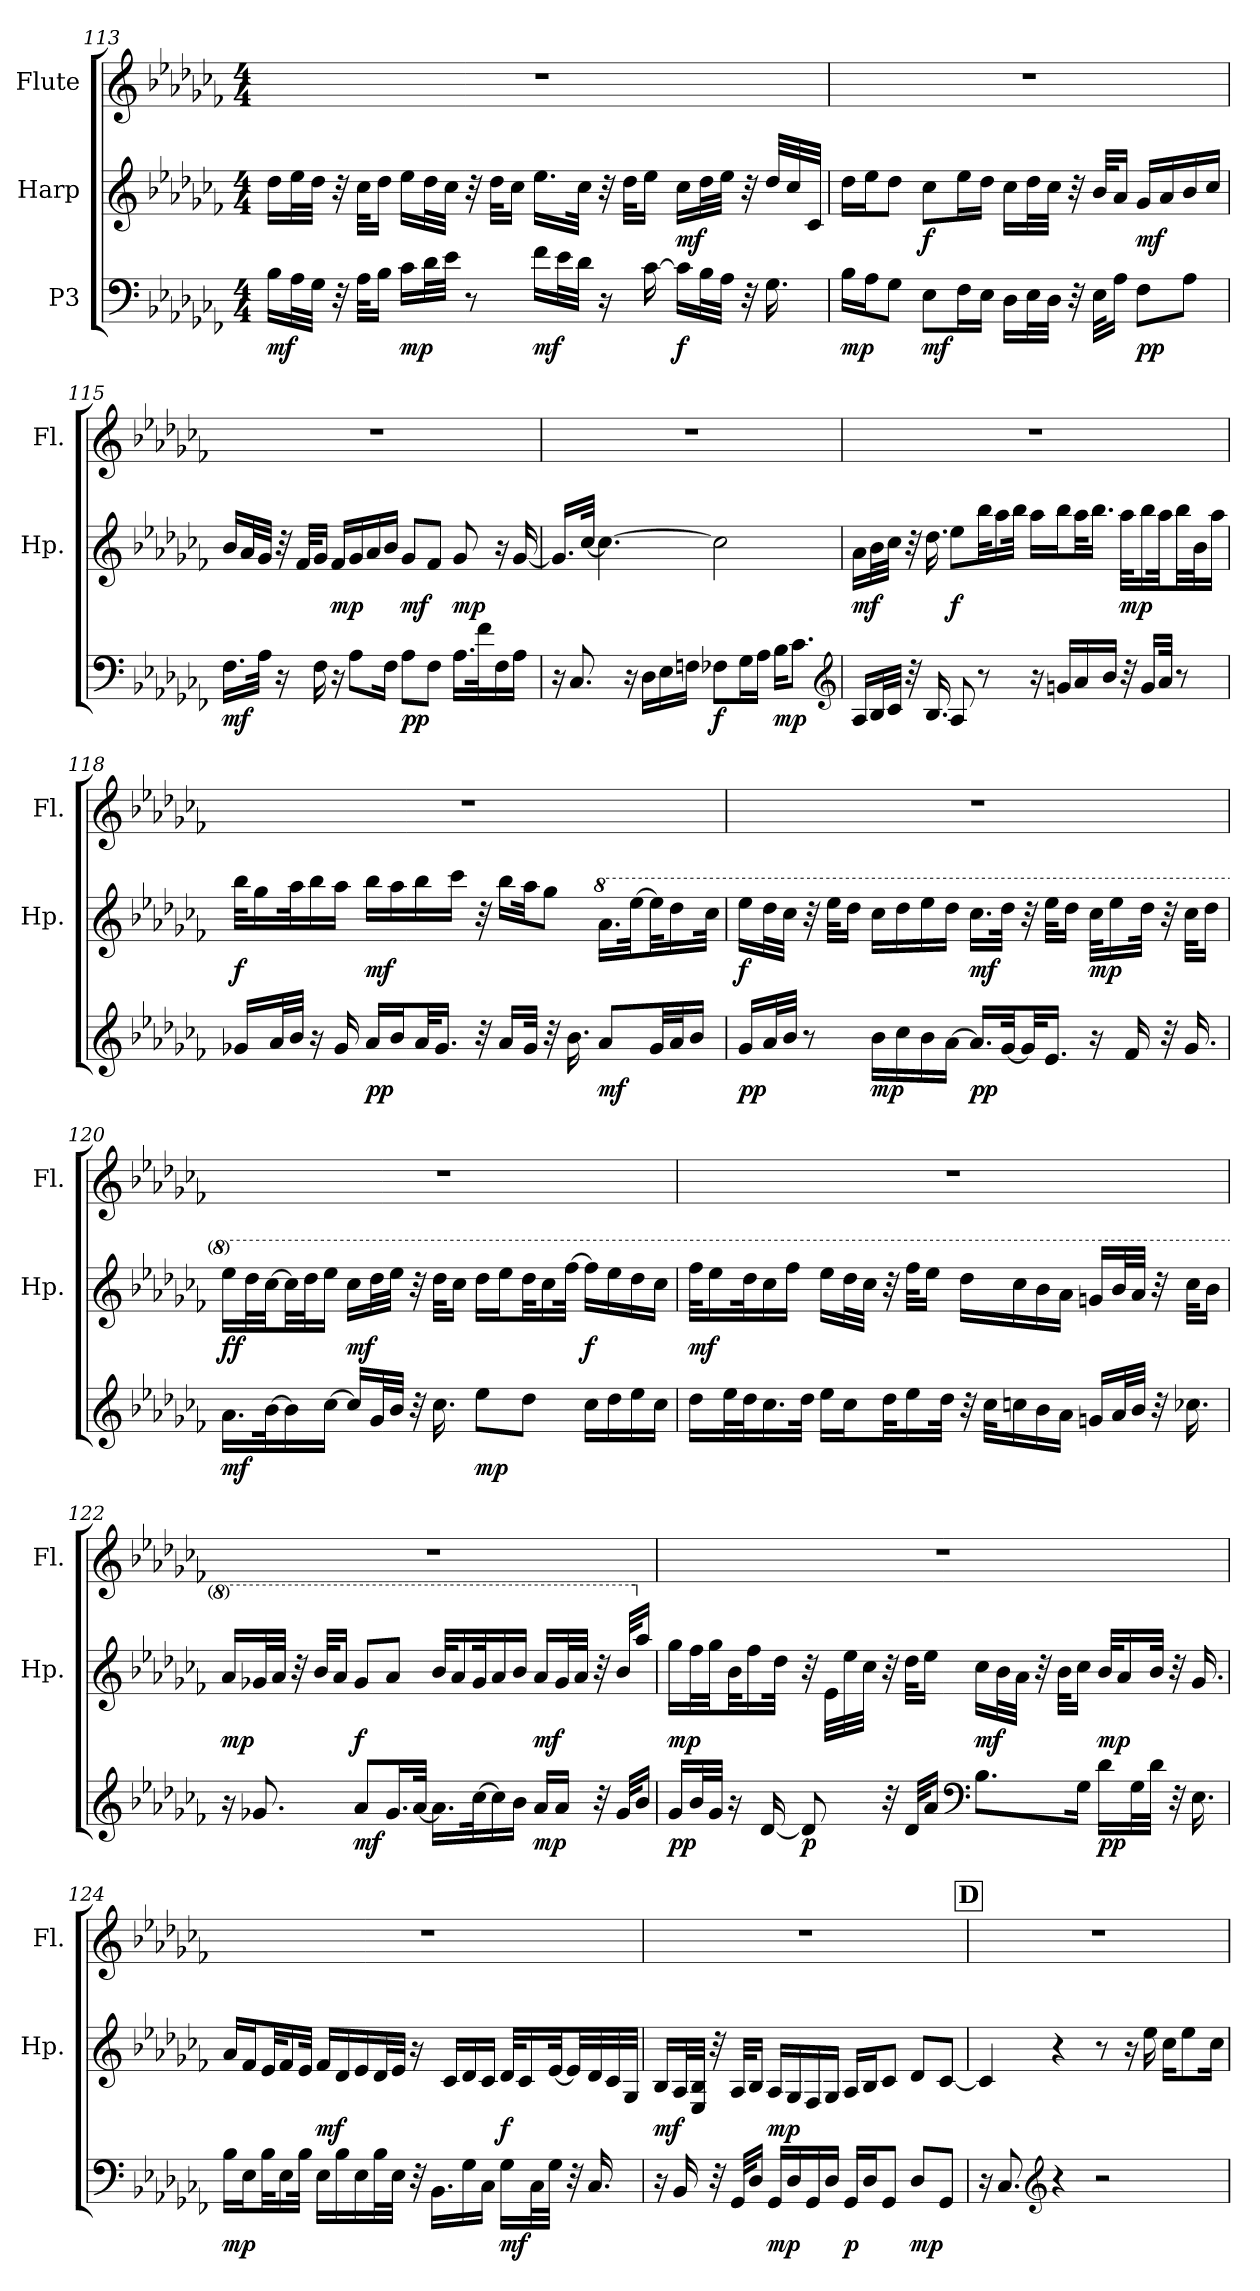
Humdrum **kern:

**kern	**dynam	**kern	**dynam	**kern
*part3	*part3	*part2	*part2	*part1
*staff3	*staff3	*staff2	*staff2	*staff1
*I"P3	*	*I"Harp	*	*I"Flute
*	*	*I'Hp.	*	*I'Fl.
!!LO:LB:g=z
*clefF4	*	*clefG2	*	*clefG2
*k[b-e-a-d-g-c-f-]	*	*k[b-e-a-d-g-c-f-]	*	*k[b-e-a-d-g-c-f-]
*C-:	*	*C-:	*	*C-:
*M4/4	*	*M4/4	*	*M4/4
=113	=113	=113	=113	=113
16B-i\LL	mf	16dd-i\LL	.	1r
32A-i\L	.	32ee-i\L	.	.
32G-i\JJJ	.	32dd-i\JJJ	.	.
32r	.	32r	.	.
32A-i\KLL	.	32cc-i\KLL	.	.
16B-i\JJ	.	16dd-i\JJ	.	.
16c-i\LL	mp	16ee-i\LL	.	.
32d-i\L	.	32dd-i\L	.	.
32e-i\JJJ	.	32cc-i\JJJ	.	.
8r	.	32r	.	.
.	.	32dd-i\KLL	.	.
.	.	16cc-i\JJ	.	.
16f-i\LL	mf	16.ee-i\LL	.	.
32e-i\L	.	.	.	.
32d-i\JJJ	.	32cc-i\JJk	.	.
16r	.	32r	.	.
.	.	32dd-i\KLL	.	.
[16c-i\	.	16ee-i\JJ	.	.
16c-i\LL]	f	16cc-i\LL	mf	.
32B-i\L	.	32dd-i\L	.	.
32A-i\JJJ	.	32ee-i\JJJ	.	.
32r	.	32r	.	.
16.G-i\	.	32dd-i/LLL	.	.
.	.	32cc-i/	.	.
.	.	32c-i/JJJ	.	.
=114	=114	=114	=114	=114
16B-i\LL	mp	16dd-i\LL	.	1r
16A-i\J	.	16ee-i\J	.	.
8G-i\J	.	8dd-i\J	.	.
8E-i\L	mf	8cc-i\L	f	.
16F-i\L	.	16ee-i\L	.	.
16E-i\JJ	.	16dd-i\JJ	.	.
16D-i\LL	.	16cc-i\LL	.	.
32E-i\L	.	32dd-i\L	.	.
32D-i\JJJ	.	32cc-i\JJJ	.	.
32r	.	32r	.	.
32E-i\KLL	.	32b-i/KLL	.	.
16A-i\JJ	.	16a-i/JJ	.	.
8F-i\L	pp	16g-i/LL	mf	.
.	.	16a-i/	.	.
8A-i\J	.	16b-i/	.	.
.	.	16cc-i/JJ	.	.
!!LO:LB:g=z
=115	=115	=115	=115	=115
16.F-i\LL	mf	16b-i/LL	.	1r
.	.	32a-i/L	.	.
32A-i\JJk	.	32g-i/JJJ	.	.
16r	.	32r	.	.
.	.	32f-i/KLL	.	.
16F-i\	.	16g-i/JJ	.	.
16r	.	16f-i/LL	mp	.
8A-i\L	.	16g-i/	.	.
.	.	16a-i/	.	.
16F-i\Jk	.	16b-i/JJ	.	.
8A-i\L	pp	8g-i/L	mf	.
8F-i\J	.	8f-i/J	.	.
16.A-i\LL	.	8g-i/	mp	.
32f-i\k	.	.	.	.
16F-i\	.	16r	.	.
16A-i\JJ	.	[16g-i/	.	.
=116	=116	=116	=116	=116
16r	.	16.g-i/LL]	.	1r
8.C-i/	.	.	.	.
.	.	[32cc-i/JJk	.	.
.	.	4.cc-i\_	.	.
16r	.	.	.	.
16D-i\LL	.	.	.	.
16E-i\	.	.	.	.
16Fni\JJ	.	.	.	.
8F-Xi\L	f	2cc-i\]	.	.
16G-i\L	.	.	.	.
16A-i\JJ	.	.	.	.
16B-i\KL	mp	.	.	.
8.c-i\J	.	.	.	.
*clefG2	*	*	*	*
!!LO:LB:g=z
=117	=117	=117	=117	=117
16A-i/LL	.	16a-i\LL	mf	1r
32B-i/L	.	32b-i\L	.	.
32c-i/JJJ	.	32cc-i\JJJ	.	.
32r	.	32r	.	.
16.B-i/	.	16.dd-i\	.	.
8A-i/	.	8ee-i\L	f	.
8r	.	32bb-i\KL	.	.
.	.	16aa-i\	.	.
.	.	32bb-i\JJk	.	.
16r	.	16aa-i\LL	.	.
16gni/LL	.	16bb-i\J	.	.
16a-i/	.	32aa-i\KL	.	.
.	.	16.bb-i\JJ	.	.
16b-i/JJ	.	.	.	.
32r	.	32aa-i\KLL	mp	.
16gi/LL	.	16bb-i\	.	.
32a-i/JJk	.	32aa-i\Jk	.	.
8r	.	32bb-i\LL	.	.
.	.	32b-i\J	.	.
.	.	16aa-i\JJ	.	.
=118	=118	=118	=118	=118
16g-Xi/LL	.	32bb-i\KLL	f	1r
.	.	16gg-i\	.	.
32a-i/L	.	.	.	.
32b-i/JJJ	.	32aa-i\k	.	.
16r	.	16bb-i\	.	.
16g-i/	.	16aa-i\JJ	.	.
16a-i/LL	pp	16bb-i\LL	mf	.
16b-i/J	.	16aa-i\	.	.
32a-i/KL	.	16bb-i\	.	.
16.g-i/JJ	.	.	.	.
.	.	16ccc-i\JJ	.	.
32r	.	32r	.	.
16a-i/LL	.	16bb-i\LL	.	.
32g-i/JJk	.	32aa-i\Jk	.	.
32r	.	8gg-i\J	.	.
16.b-i\	.	.	.	.
*	*	*8va	*	*
8a-i/L	mf	16.aa-i\LL	.	.
.	.	[32eee-i\Jk	.	.
32g-i/LL	.	32eee-i\KL]	.	.
32a-i/J	.	16ddd-i\	.	.
16b-i/JJ	.	.	.	.
.	.	32ccc-i\JJk	.	.
!!LO:LB:g=z
=119	=119	=119	=119	=119
16g-i/LL	pp	16eee-i\LL	f	1r
32a-i/L	.	32ddd-i\L	.	.
32b-i/JJJ	.	32ccc-i\JJJ	.	.
8r	.	32r	.	.
.	.	32eee-i\KLL	.	.
.	.	16ddd-i\JJ	.	.
16b-i\LL	mp	16ccc-i\LL	.	.
16cc-i\	.	16ddd-i\	.	.
16b-i\	.	16eee-i\	.	.
[16a-i\JJ	.	16ddd-i\JJ	.	.
16.a-i/LL]	pp	16.ccc-i\LL	mf	.
[32g-i/Jk	.	32ddd-i\JJk	.	.
32g-i/KL]	.	32r	.	.
16.e-i/JJ	.	32eee-i\KLL	.	.
.	.	16ddd-i\JJ	.	.
16r	.	32ccc-i\KLL	mp	.
.	.	16eee-i\	.	.
16f-i/	.	.	.	.
.	.	32ddd-i\JJk	.	.
32r	.	32r	.	.
16.g-i/	.	32ccc-i\KLL	.	.
.	.	16ddd-i\JJ	.	.
=120	=120	=120	=120	=120
16.a-i\LL	mf	16eee-i\LL	ff	1r
.	.	32ddd-i\L	.	.
[32b-i\k	.	[32ccc-i\JJ	.	.
16b-i\]	.	32ccc-i\LL]	.	.
.	.	32ddd-i\J	.	.
[16cc-i\JJ	.	16eee-i\JJ	.	.
16cc-i/LL]	.	16ccc-i\LL	mf	.
32g-i/L	.	32ddd-i\L	.	.
32b-i/JJJ	.	32eee-i\JJJ	.	.
32r	.	32r	.	.
16.cc-i\	.	32ddd-i\KLL	.	.
.	.	16ccc-i\JJ	.	.
8ee-i\L	mp	16ddd-i\LL	.	.
.	.	16eee-i\J	.	.
8dd-i\J	.	32ddd-i\KL	.	.
.	.	16ccc-i\	.	.
.	.	[32fff-i\JJk	.	.
16cc-i\LL	.	16fff-i\LL]	f	.
16dd-i\	.	16eee-i\	.	.
16ee-i\	.	16ddd-i\	.	.
16cc-i\JJ	.	16ccc-i\JJ	.	.
!!LO:PB:g=z
=121	=121	=121	=121	=121
16dd-i\LL	.	32fff-i\KLL	mf	1r
.	.	16eee-i\	.	.
32ee-i\L	.	.	.	.
32dd-i\J	.	32ddd-i\k	.	.
16.cc-i\	.	16ccc-i\	.	.
.	.	16fff-i\JJ	.	.
32dd-i\JJk	.	.	.	.
16ee-i\LL	.	16eee-i\LL	.	.
16cc-i\J	.	32ddd-i\L	.	.
.	.	32ccc-i\JJJ	.	.
32dd-i\KL	.	32r	.	.
16ee-i\	.	32fff-i\KLL	.	.
.	.	16eee-i\JJ	.	.
32dd-i\JJk	.	.	.	.
32r	.	16ddd-i\LL	.	.
32cc-i\KLL	.	.	.	.
16ccni\	.	16ccc-i\	.	.
16b-i\	.	16bb-i\	.	.
16a-i\JJ	.	16aa-i\JJ	.	.
16gni/LL	.	16ggni/LL	.	.
32a-i/L	.	32bb-i/L	.	.
32b-i/JJJ	.	32aa-i/JJJ	.	.
32r	.	32r	.	.
16.cc-Xi\	.	32ccc-i\KLL	.	.
.	.	16bb-i\JJ	.	.
=122	=122	=122	=122	=122
16r	.	16aa-i/LL	mp	1r
8.g-Xi/	.	32gg-Xi/L	.	.
.	.	32aa-i/JJJ	.	.
.	.	32r	.	.
.	.	32bb-i/KLL	.	.
.	.	16aa-i/JJ	.	.
8a-i/L	mf	8gg-i/L	f	.
16.g-i/L	.	8aa-i/J	.	.
[32a-i/JJk	.	.	.	.
16.a-i\LL]	.	32bb-i/KLL	.	.
.	.	16aa-i/	.	.
[32cc-i\k	.	32gg-i/k	.	.
16cc-i\]	.	16aa-i/	.	.
16b-i\JJ	.	16bb-i/JJ	.	.
16a-i/LL	mp	16aa-i/LL	mf	.
16a-i/JJ	.	32gg-i/L	.	.
.	.	32aa-i/JJJ	.	.
32r	.	32r	.	.
32g-i/KLL	.	32bb-i/KLL	.	.
*	*	*X8va	*	*
16b-i/JJ	.	16aa-i/JJ	.	.
!!LO:LB:g=z
=123	=123	=123	=123	=123
16g-i/LL	pp	16gg-i\LL	mp	1r
32b-i/L	.	32ff-i\L	.	.
32g-i/JJJ	.	32gg-i\JJ	.	.
16r	.	32b-i\KL	.	.
.	.	16ff-i\	.	.
[16d-i/	.	.	.	.
.	.	32dd-i\JJk	.	.
8d-i/]	p	32r	.	.
.	.	32e-i\LLL	.	.
.	.	32ee-i\	.	.
.	.	32cc-i\JJJ	.	.
32r	.	32r	.	.
32d-i/KLL	.	32dd-i\KLL	.	.
16a-i/JJ	.	16ee-i\JJ	.	.
*clefF4	*	*	*	*
8.B-i\L	.	16cc-i\LL	mf	.
.	.	32b-i\L	.	.
.	.	32a-i\JJJ	.	.
.	.	32r	.	.
.	.	32b-i\KLL	.	.
16G-i\Jk	.	16cc-i\JJ	.	.
16d-i\LL	pp	32b-i/KLL	mp	.
.	.	16a-i/	.	.
32G-i\L	.	.	.	.
32d-i\JJJ	.	32b-i/JJk	.	.
32r	.	32r	.	.
16.E-i\	.	16.g-i/	.	.
!!LO:LB:g=z
=124	=124	=124	=124	=124
16B-i\LL	mp	16a-i/LL	.	1r
16E-i\J	.	16f-i/J	.	.
32B-i\KL	.	32e-i/KL	.	.
16E-i\	.	16f-i/	.	.
32B-i\JJk	.	32e-i/JJk	.	.
16E-i\LL	.	16f-i/LL	mf	.
16B-i\	.	16d-i/	.	.
16E-i\	.	16e-i/	.	.
32B-i\L	.	32d-i/L	.	.
32E-i\JJJ	.	32e-i/JJJ	.	.
32r	.	16r	.	.
16.BB-i\LL	.	.	.	.
.	.	16c-i/LL	.	.
16G-i\	.	16d-i/	.	.
16C-i\JJ	.	16c-i/JJ	.	.
16G-i\LL	mf	32d-i/KLL	f	.
.	.	16c-i/	.	.
32C-i\L	.	.	.	.
32G-i\JJJ	.	[32e-i/Jk	.	.
32r	.	32e-i/LL]	.	.
16.C-i/	.	32d-i/	.	.
.	.	32c-i/	.	.
.	.	32G-i/JJJ	.	.
=125	=125	=125	=125	=125
16r	.	16B-i/LL	mf	1r
16BB-i/	.	32A-i/L	.	.
.	.	32E-i/ 32B-iJJJ	.	.
32r	.	32r	.	.
32GG-i/KLL	.	32A-i/KLL	.	.
16D-i/JJ	.	16B-i/JJ	.	.
16GG-i/LL	mp	16A-i/LL	mp	.
16D-i/	.	16G-i/	.	.
16GG-i/	.	16F-i/	.	.
16D-i/JJ	.	16G-i/JJ	.	.
16GG-i/LL	p	16A-i/LL	.	.
16D-i/J	.	16B-i/J	.	.
8GG-i/J	.	8c-i/J	.	.
8D-i/L	mp	8d-i/L	.	.
8GG-i/J	.	[8c-i/J	.	.
!!LO:LB:g=z
!!LO:REH:place=s1:B:color=#000000:enc=box:fs=19.9975:t=D
=126	=126	=126	=126	=126
*	*	*	*	*^
16r	.	4c-i/]	.	1r	2ryy
8.C-i/	.	.	.	.	.
*clefG2	*	*	*	*	*
4r	.	4r	.	.	.
2r	.	8r	.	.	8.ryy
.	.	16r	.	.	.
*	*	*	*	*MM100	*
.	.	16ee-i\	.	.	4ryy
.	.	16cc-i\KL	.	.	.
.	.	8ee-i\	.	.	.
.	.	16cc-i\Jk	.	.	16ryy
*	*	*	*	*v	*v
=	=	=	=	=
*-	*-	*-	*-	*-
